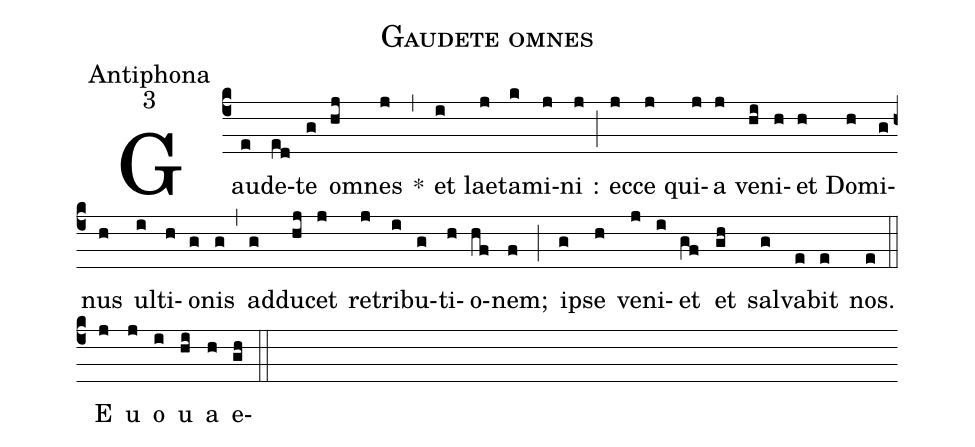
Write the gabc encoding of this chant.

name:Gaudete omnes;
office-part:Antiphona;
mode:3;
%%
(c4) Gau(e)de(ed)te(g) om(hj)nes(j) *(,) et(i) lae(j)ta(k)mi(j)ni(j) :(;) ec(j)ce(j) qui(j)a(j) ve(hi)ni(h)et(h) Do(h)mi(g)nus(h) ul(i)ti(h)o(g)nis(g) (,) ad(g)du(hj)cet(j) re(j)tri(i)bu(g)ti(h)o(hf)nem;(f) (;) ip(g)se(h) ve(j)ni(i)et(gf) et(gh) sal(g)va(e)bit(e) nos.(e) (::) <eu>E(j) u(j) o(i) u(hi) a(h) e(gh)</eu> (::)
